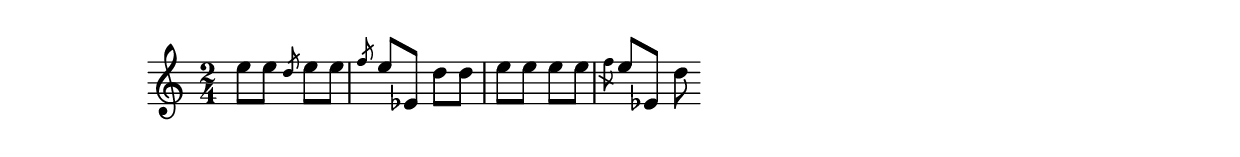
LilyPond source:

\version "1.7.18"
\header {

    texidoc ="space from a normal note /barline to a grace note is
    smaller than to a normal note."
    
}

\score {
    \context Voice \notes
    { \time 2/4
      \relative c'' {
	  e8 e \grace d8 e e \grace f8 e es, d' d
	  e8 e e e \grace { \stemDown f8 \stemBoth } e es, d'

		  }  

    }
    \paper { raggedright = ##t}
    }
%% new-chords-done %%
